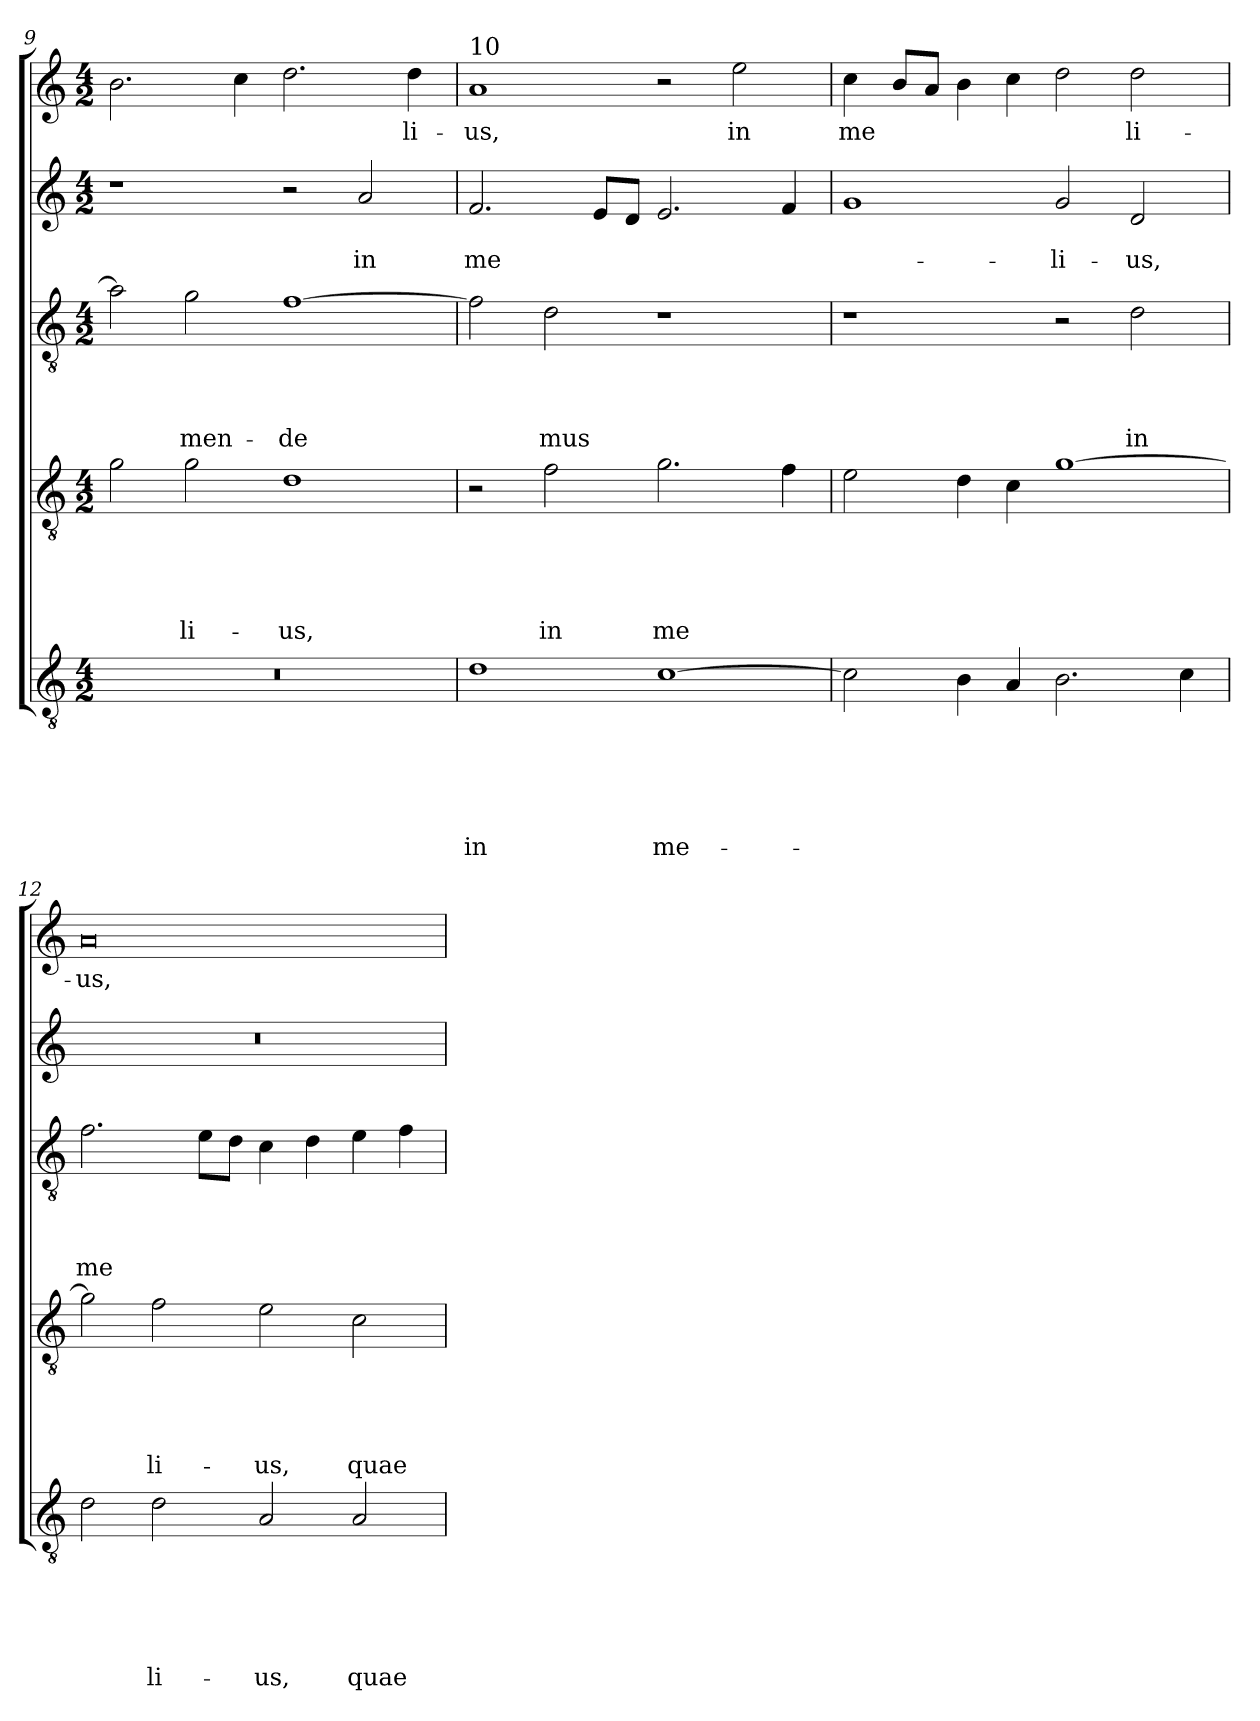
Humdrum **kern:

**kern	**text	**text	**text	**text	**text	**text	**kern	**text	**text	**text	**text	**text	**kern	**text	**text	**text	**text	**kern	**text	**text	**kern	**text
*part5	*part5	*part5	*part5	*part5	*part5	*part5	*part4	*part4	*part4	*part4	*part4	*part4	*part3	*part3	*part3	*part3	*part3	*part2	*part2	*part2	*part1	*part1
*staff5	*staff5	*staff5	*staff5	*staff5	*staff5	*staff5	*staff4	*staff4	*staff4	*staff4	*staff4	*staff4	*staff3	*staff3	*staff3	*staff3	*staff3	*staff2	*staff2	*staff2	*staff1	*staff1
*clefGv2	*	*	*	*	*	*	*clefGv2	*	*	*	*	*	*clefGv2	*	*	*	*	*clefG2	*	*	*clefG2	*
*k[]	*	*	*	*	*	*	*k[]	*	*	*	*	*	*k[]	*	*	*	*	*k[]	*	*	*k[]	*
*C:	*	*	*	*	*	*	*C:	*	*	*	*	*	*C:	*	*	*	*	*C:	*	*	*C:	*
*M4/2	*	*	*	*	*	*	*M4/2	*	*	*	*	*	*M4/2	*	*	*	*	*M4/2	*	*	*M4/2	*
=9	=9	=9	=9	=9	=9	=9	=9	=9	=9	=9	=9	=9	=9	=9	=9	=9	=9	=9	=9	=9	=9	=9
!	!	!	!	!	!	!	!	!	!	!	!	!LO:LY:b	!	!	!	!	!LO:LY:b	!	!	!	!	!
0r	.	.	.	.	.	.	2g\	.	.	.	.	­	2a\]	.	.	.	­	1r	.	.	2.b\	.
!	!	!	!	!	!	!	!	!	!	!	!	!LO:LY:b	!	!	!	!	!LO:LY:b	!	!	!	!	!
.	.	.	.	.	.	.	2g\	.	.	.	.	li-	2g\	.	.	.	men-	.	.	.	.	.
!	!	!	!	!	!	!	!	!	!	!	!	!	!	!	!	!	!	!	!	!	!	!LO:LY:b
.	.	.	.	.	.	.	.	.	.	.	.	.	.	.	.	.	.	.	.	.	4cc\	­
!	!	!	!	!	!	!	!	!	!	!	!	!LO:LY:b	!	!	!	!	!LO:LY:b	!	!	!	!	!
.	.	.	.	.	.	.	1d	.	.	.	.	-us,	[1f	.	.	.	-de	2r	.	.	2.dd\	.
!	!	!	!	!	!	!	!	!	!	!	!	!	!	!	!	!	!	!	!	!LO:LY:b	!	!
.	.	.	.	.	.	.	.	.	.	.	.	.	.	.	.	.	.	2a/	.	in	.	.
!	!	!	!	!	!	!	!	!	!	!	!	!	!	!	!	!	!	!	!	!	!	!LO:LY:b
.	.	.	.	.	.	.	.	.	.	.	.	.	.	.	.	.	.	.	.	.	4dd\	li-
=10	=10	=10	=10	=10	=10	=10	=10	=10	=10	=10	=10	=10	=10	=10	=10	=10	=10	=10	=10	=10	=10	=10
!	!	!	!	!	!	!	!	!	!	!	!	!	!	!	!	!	!	!	!	!	!LO:TX:a:t=10	!
!	!	!	!	!	!	!LO:LY:b	!	!	!	!	!	!	!	!	!	!	!LO:LY:b	!	!	!LO:LY:b	!	!LO:LY:b
1d	.	.	.	.	.	in	2r	.	.	.	.	.	2f\]	.	.	.	­	2.f/	.	me	1a	-us,
!	!	!	!	!	!	!	!	!	!	!	!	!LO:LY:b	!	!	!	!	!LO:LY:b	!	!	!	!	!
.	.	.	.	.	.	.	2f\	.	.	.	.	in	2d\	.	.	.	mus	.	.	.	.	.
.	.	.	.	.	.	.	.	.	.	.	.	.	.	.	.	.	.	8e/L	.	.	.	.
!	!	!	!	!	!	!	!	!	!	!	!	!	!	!	!	!	!	!	!	!LO:LY:b	!	!
.	.	.	.	.	.	.	.	.	.	.	.	.	.	.	.	.	.	8d/J	.	­	.	.
!	!	!	!	!	!	!LO:LY:b	!	!	!	!	!	!LO:LY:b	!	!	!	!	!	!	!	!	!	!
[1c	.	.	.	.	.	me-	2.g\	.	.	.	.	me	1r	.	.	.	.	2.e/	.	.	2r	.
!	!	!	!	!	!	!	!	!	!	!	!	!	!	!	!	!	!	!	!	!	!	!LO:LY:b
.	.	.	.	.	.	.	.	.	.	.	.	.	.	.	.	.	.	.	.	.	2ee\	in
!	!	!	!	!	!	!	!	!	!	!	!	!LO:LY:b	!	!	!	!	!	!	!	!LO:LY:b	!	!
.	.	.	.	.	.	.	4f\	.	.	.	.	­	.	.	.	.	.	4f/	.	­	.	.
!!LO:LB:g=z
=11	=11	=11	=11	=11	=11	=11	=11	=11	=11	=11	=11	=11	=11	=11	=11	=11	=11	=11	=11	=11	=11	=11
!	!	!	!	!	!	!LO:LY:b	!	!	!	!	!	!LO:LY:b	!	!	!	!	!	!	!	!LO:LY:b	!	!LO:LY:b
2c\]	.	.	.	.	.	-­	2e\	.	.	.	.	­	1r	.	.	.	.	1g	.	­-	4cc\	me
.	.	.	.	.	.	.	.	.	.	.	.	.	.	.	.	.	.	.	.	.	8b/L	.
!	!	!	!	!	!	!	!	!	!	!	!	!	!	!	!	!	!	!	!	!	!	!LO:LY:b
.	.	.	.	.	.	.	.	.	.	.	.	.	.	.	.	.	.	.	.	.	8a/J	­
!	!	!	!	!	!	!LO:LY:b	!	!	!	!	!	!LO:LY:b	!	!	!	!	!	!	!	!	!	!
4B\	.	.	.	.	.	­	4d\	.	.	.	.	­	.	.	.	.	.	.	.	.	4b\	.
!	!	!	!	!	!	!	!	!	!	!	!	!	!	!	!	!	!	!	!	!	!	!LO:LY:b
4A/	.	.	.	.	.	.	4c\	.	.	.	.	.	.	.	.	.	.	.	.	.	4cc\	­
!	!	!	!	!	!	!LO:LY:b	!	!	!	!	!	!LO:LY:b	!	!	!	!	!	!	!	!LO:LY:b	!	!LO:LY:b
2.B\	.	.	.	.	.	­	[1g	.	.	.	.	­	2r	.	.	.	.	2g/	.	-li-	2dd\	­
!	!	!	!	!	!	!	!	!	!	!	!	!	!	!	!	!	!LO:LY:b	!	!	!LO:LY:b	!	!LO:LY:b
.	.	.	.	.	.	.	.	.	.	.	.	.	2d\	.	.	.	in	2d/	.	-us,	2dd\	li-
!	!	!	!	!	!	!LO:LY:b	!	!	!	!	!	!	!	!	!	!	!	!	!	!	!	!
4c\	.	.	.	.	.	­	.	.	.	.	.	.	.	.	.	.	.	.	.	.	.	.
=12	=12	=12	=12	=12	=12	=12	=12	=12	=12	=12	=12	=12	=12	=12	=12	=12	=12	=12	=12	=12	=12	=12
!	!	!	!	!	!	!LO:LY:b	!	!	!	!	!	!LO:LY:b	!	!	!	!	!LO:LY:b	!	!	!	!	!LO:LY:b
2d\	.	.	.	.	.	­	2g\]	.	.	.	.	­	2.f\	.	.	.	me	0r	.	.	0a	-us,
!	!	!	!	!	!	!LO:LY:b	!	!	!	!	!	!LO:LY:b	!	!	!	!	!	!	!	!	!	!
2d\	.	.	.	.	.	li-	2f\	.	.	.	.	li-	.	.	.	.	.	.	.	.	.	.
.	.	.	.	.	.	.	.	.	.	.	.	.	8e\L	.	.	.	.	.	.	.	.	.
!	!	!	!	!	!	!	!	!	!	!	!	!	!	!	!	!	!LO:LY:b	!	!	!	!	!
.	.	.	.	.	.	.	.	.	.	.	.	.	8d\J	.	.	.	­	.	.	.	.	.
!	!	!	!	!	!	!LO:LY:b	!	!	!	!	!	!LO:LY:b	!	!	!	!	!	!	!	!	!	!
2A/	.	.	.	.	.	-us,	2e\	.	.	.	.	-us,	4c\	.	.	.	.	.	.	.	.	.
!	!	!	!	!	!	!	!	!	!	!	!	!	!	!	!	!	!LO:LY:b	!	!	!	!	!
.	.	.	.	.	.	.	.	.	.	.	.	.	4d\	.	.	.	­	.	.	.	.	.
!	!	!	!	!	!	!LO:LY:b	!	!	!	!	!	!LO:LY:b	!	!	!	!	!	!	!	!	!	!
2A/	.	.	.	.	.	quae	2c\	.	.	.	.	quae	4e\	.	.	.	.	.	.	.	.	.
!	!	!	!	!	!	!	!	!	!	!	!	!	!	!	!	!	!LO:LY:b	!	!	!	!	!
.	.	.	.	.	.	.	.	.	.	.	.	.	4f\	.	.	.	­	.	.	.	.	.
=	=	=	=	=	=	=	=	=	=	=	=	=	=	=	=	=	=	=	=	=	=	=
*-	*-	*-	*-	*-	*-	*-	*-	*-	*-	*-	*-	*-	*-	*-	*-	*-	*-	*-	*-	*-	*-	*-
